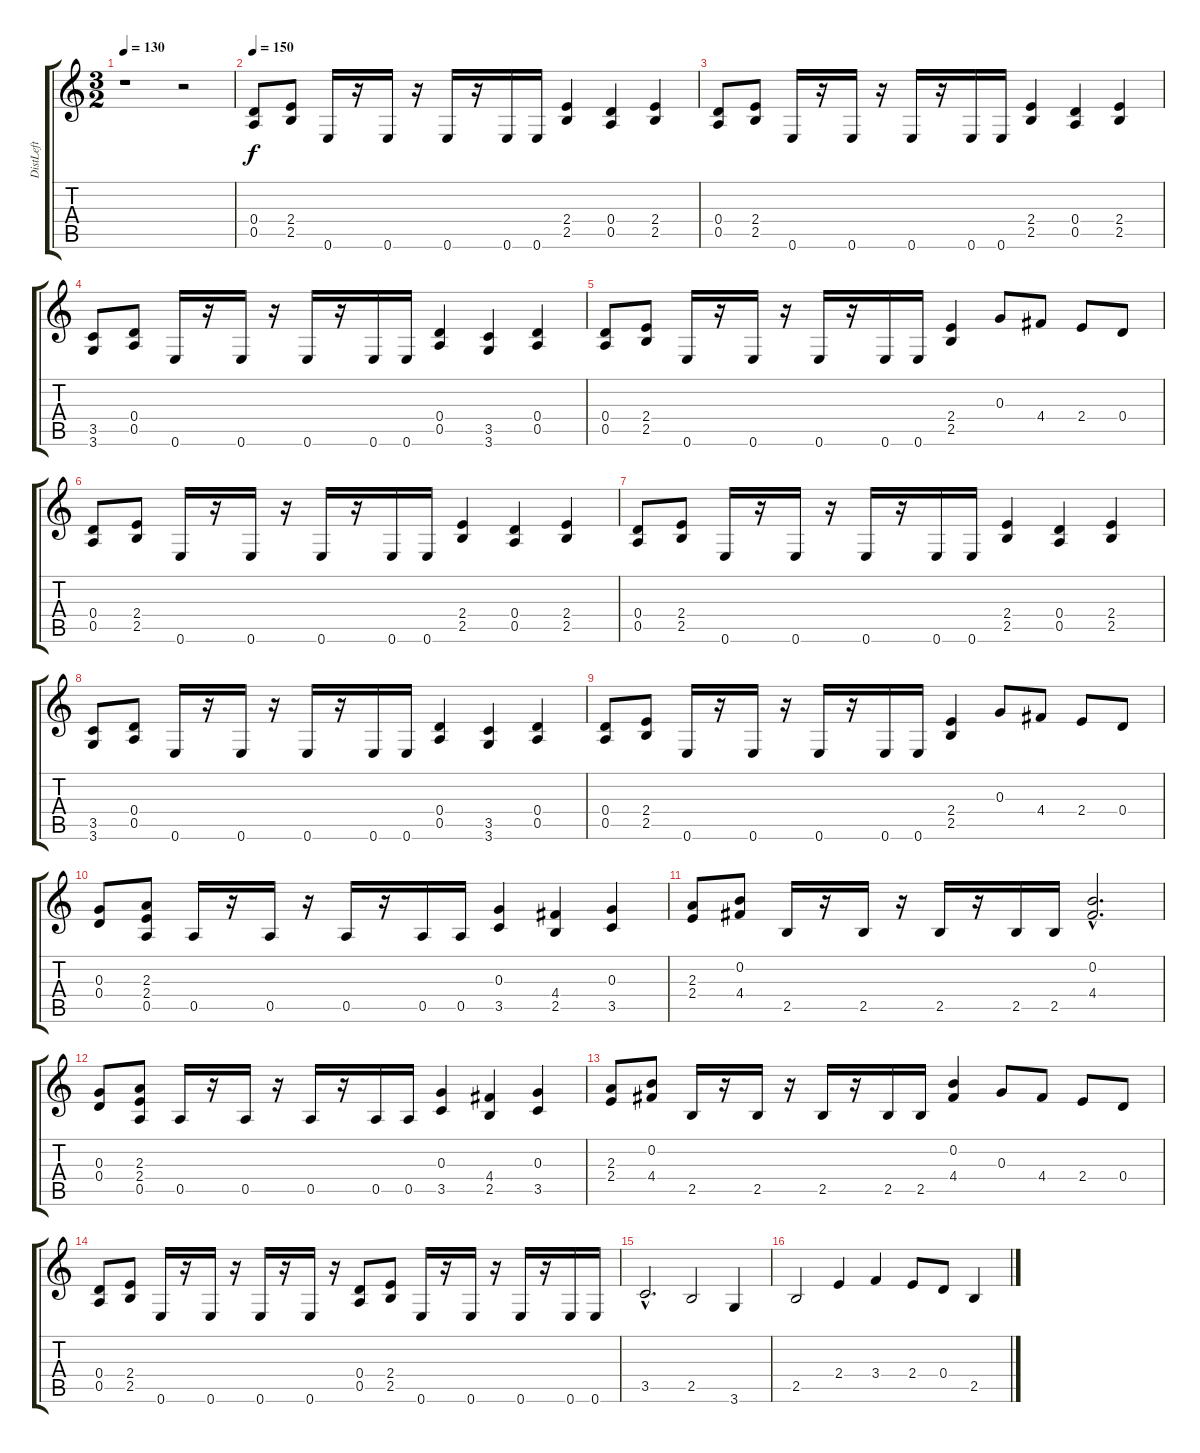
\track ("DistLeft" "DistLeft") {instrument distortionguitar}
\staff {score tabs}
\tuning (E4 B3 G3 D3 A2 E2) {hide}
\ts (3 2)
\tempo 130
\clef g2
\ks c
r.1{dy f} r.2 |
\tempo 150
(0.4 0.5).8{volume 16 balance 0} (2.4 2.5).8 0.6.16 r.16 0.6.16 r.16 0.6.16 r.16 0.6.16 0.6.16 (2.4 2.5).4 (0.4 0.5).4 (2.4 2.5).4 |
(0.4 0.5).8 (2.4 2.5).8 0.6.16 r.16 0.6.16 r.16 0.6.16 r.16 0.6.16 0.6.16 (2.4 2.5).4 (0.4 0.5).4 (2.4 2.5).4 |
(3.5 3.6).8 (0.4 0.5).8 0.6.16 r.16 0.6.16 r.16 0.6.16 r.16 0.6.16 0.6.16 (0.4 0.5).4 (3.5 3.6).4 (0.4 0.5).4 |
(0.4 0.5).8 (2.4 2.5).8 0.6.16 r.16 0.6.16 r.16 0.6.16 r.16 0.6.16 0.6.16 (2.4 2.5).4 0.3.8 4.4.8 2.4.8 0.4.8 |
(0.4 0.5).8 (2.4 2.5).8 0.6.16 r.16 0.6.16 r.16 0.6.16 r.16 0.6.16 0.6.16 (2.4 2.5).4 (0.4 0.5).4 (2.4 2.5).4 |
(0.4 0.5).8 (2.4 2.5).8 0.6.16 r.16 0.6.16 r.16 0.6.16 r.16 0.6.16 0.6.16 (2.4 2.5).4 (0.4 0.5).4 (2.4 2.5).4 |
(3.5 3.6).8 (0.4 0.5).8 0.6.16 r.16 0.6.16 r.16 0.6.16 r.16 0.6.16 0.6.16 (0.4 0.5).4 (3.5 3.6).4 (0.4 0.5).4 |
(0.4 0.5).8 (2.4 2.5).8 0.6.16 r.16 0.6.16 r.16 0.6.16 r.16 0.6.16 0.6.16 (2.4 2.5).4 0.3.8 4.4.8 2.4.8 0.4.8 |
(0.3 0.4).8 (2.3 2.4 0.5).8 0.5.16 r.16 0.5.16 r.16 0.5.16 r.16 0.5.16 0.5.16 (0.3 3.5).4 (4.4 2.5).4 (0.3 3.5).4 |
(2.3 2.4).8 (0.2 4.4).8 2.5.16 r.16 2.5.16 r.16 2.5.16 r.16 2.5.16 2.5.16 (0.2{hac} 4.4{hac}).2{d} |
(0.3 0.4).8 (2.3 2.4 0.5).8 0.5.16 r.16 0.5.16 r.16 0.5.16 r.16 0.5.16 0.5.16 (0.3 3.5).4 (4.4 2.5).4 (0.3 3.5).4 |
(2.3 2.4).8 (0.2 4.4).8 2.5.16 r.16 2.5.16 r.16 2.5.16 r.16 2.5.16 2.5.16 (0.2 4.4).4 0.3.8 4.4.8 2.4.8 0.4.8 |
(0.4 0.5).8 (2.4 2.5).8 0.6.16 r.16 0.6.16 r.16 0.6.16 r.16 0.6.16 r.16 (0.4 0.5).8 (2.4 2.5).8 0.6.16 r.16 0.6.16 r.16 0.6.16 r.16 0.6.16 0.6.16 |
3.5{hac}.2{d} 2.5.2 3.6.4 |
2.5.2 2.4.4 3.4.4 2.4.8 0.4.8 2.5.4
